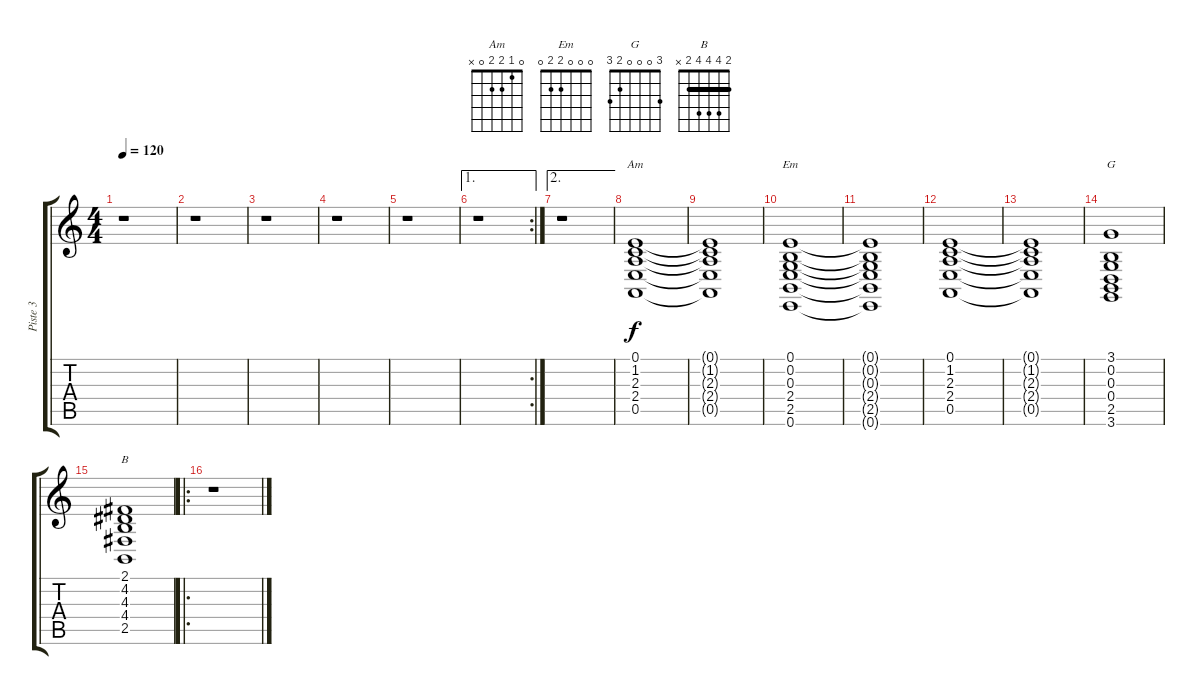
\track ("Piste 3" "Piste 3") {instrument stringensemble1}
\staff {score tabs}
\tuning (E4 B3 G3 D3 A2 E2) {hide}
\chord ("Am" 0 1 2 2 0 x)
\chord ("Em" 0 0 0 2 2 0)
\chord ("G" 3 0 0 0 2 3)
\chord ("B" 2 4 4 4 2 x) {barre 2}
\ts (4 4)
\tempo 120
\clef g2
\ks c
r.1{dy f} |
r.1 |
r.1 |
r.1 |
r.1 |
\ae 1
\rc 2
r.1 |
\ae 2
r.1 |
(0.1 1.2 2.3 2.4 0.5).1{ch "Am"} |
(0.1{t} 1.2{t} 2.3{t} 2.4{t} 0.5{t}).1 |
(0.1 0.2 0.3 2.4 2.5 0.6).1{ch "Em"} |
(0.1{t} 0.2{t} 0.3{t} 2.4{t} 2.5{t} 0.6{t}).1 |
(0.1 1.2 2.3 2.4 0.5).1 |
(0.1{t} 1.2{t} 2.3{t} 2.4{t} 0.5{t}).1 |
(3.1 0.2 0.3 0.4 2.5 3.6).1{ch "G"} |
(2.1 4.2 4.3 4.4 2.5).1{ch "B"} |
\ro
r.1
